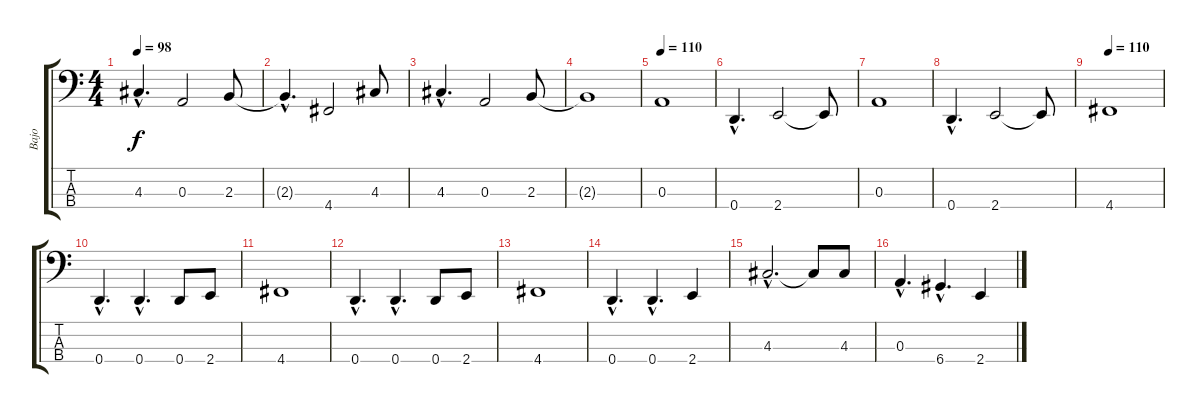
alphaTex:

\track ("Bajo" "Bajo") {instrument electricbassfinger}
\staff {score tabs}
\tuning (G2 D2 A1 D1) {hide}
\ts (4 4)
\tempo 98
\clef f4
\ks c
4.3{hac}.4{d dy f} 0.3.2 2.3.8 |
2.3{hac t}.4{d} 4.4.2 4.3.8 |
4.3{hac}.4{d} 0.3.2 2.3.8 |
2.3{t}.1 |
\tempo 110
0.3.1 |
0.4{hac}.4{d} 2.4.2 2.4{t}.8 |
0.3.1 |
0.4{hac}.4{d} 2.4.2 2.4{t}.8 |
\tempo 110
4.4.1 |
0.4{hac}.4{d} 0.4{hac}.4{d} 0.4.8 2.4.8 |
4.4.1 |
0.4{hac}.4{d} 0.4{hac}.4{d} 0.4.8 2.4.8 |
4.4.1 |
0.4{hac}.4{d} 0.4{hac}.4{d} 2.4.4 |
4.3{hac}.2{d} 4.3{t}.8 4.3.8 |
0.3{hac}.4{d} 6.4{hac}.4{d} 2.4.4
